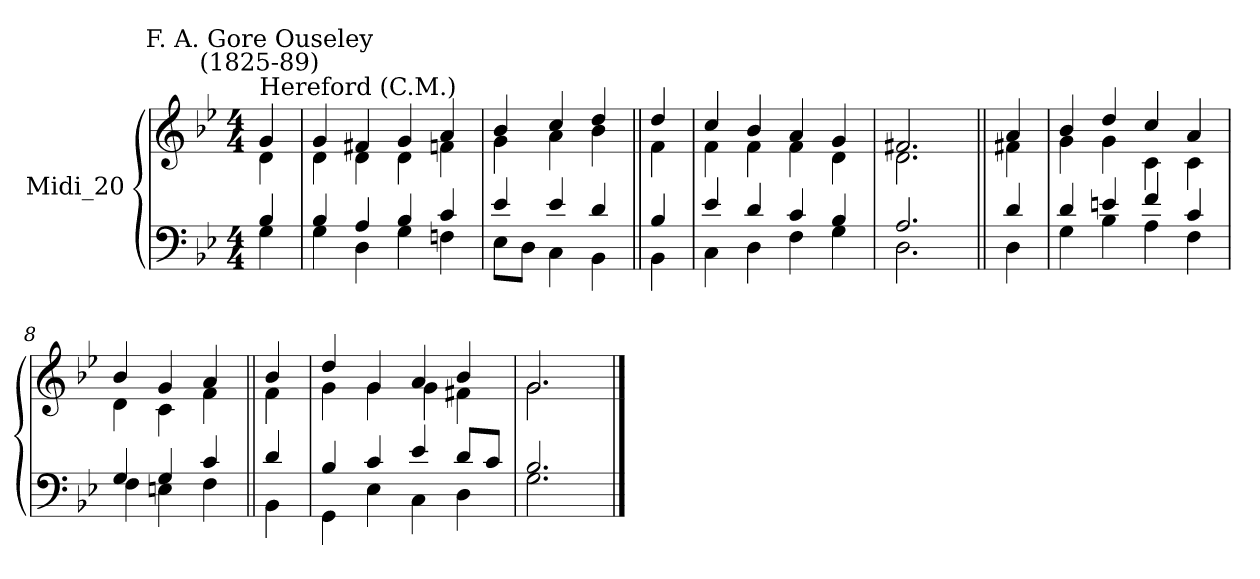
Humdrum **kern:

**kern	**kern
*part2	*part1
*staff2	*staff1
*I"Midi_20	*I"Midi_20
*clefF4	*clefG2
*k[b-e-]	*k[b-e-]
*B-:	*B-:
*M4/4	*M4/4
=	=
*^	*^
!	!	!LO:TX:a:t=Hereford (C.M.)	!
!	!	!LO:TX:a:cj:t=F. A. Gore Ouseley\n(1825-89)	!
4B-/	4G\	4g/	4d\
=1	=1	=1	=1
4B-/	4G\	4g/	4d\
4A/	4D\	4f#X/	4d\
4B-/	4G\	4g/	4d\
4c/	4Fn\	4a/	4fn\
=2	=2	=2	=2
4e-/	8E-\L	4b-/	4g\
.	8D\J	.	.
4e-/	4C\	4cc/	4a\
4d/	4BB-\	4dd/	4b-\
=3||	=3||	=3||	=3||
4B-/	4BB-\	4dd/	4f\
=4	=4	=4	=4
4e-/	4C\	4cc/	4f\
4d/	4D\	4b-/	4f\
4c/	4F\	4a/	4f\
4B-/	4G\	4g/	4d\
=5	=5	=5	=5
2.A/	2.D\	2.f#X/	2.d\
=6||	=6||	=6||	=6||
4d/	4D\	4a/	4f#X\
=7	=7	=7	=7
4d/	4G\	4b-/	4g\
4en/	4B-\	4dd/	4g\
4f/	4A\	4cc/	4c\
4c/	4F\	4a/	4c\
=8	=8	=8	=8
4G/	4F\	4b-/	4d\
4G/	4En\	4g/	4c\
4c/	4F\	4a/	4f\
=9||	=9||	=9||	=9||
4d/	4BB-\	4b-/	4f\
=10	=10	=10	=10
4B-/	4GG\	4dd/	4g\
4c/	4E-\	4g/	4g\
4e-/	4C\	4a/	4g\
8d/L	4D\	4b-/	4f#X\
8c/J	.	.	.
=11	=11	=11	=11
2.B-/	2.G\	2.g/	2.g\
*v	*v	*	*
*	*v	*v
==	==
*-	*-
